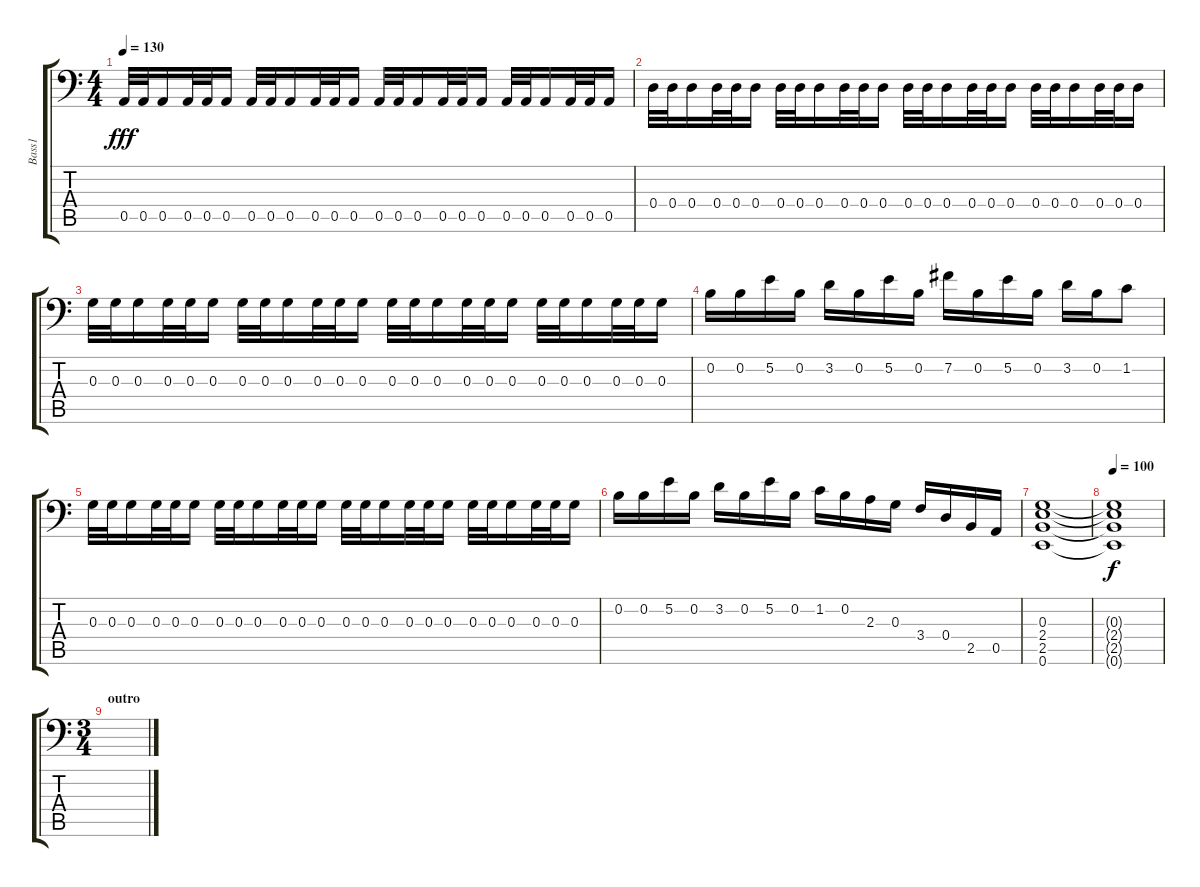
\track ("Bass1" "Bass1") {instrument electricbassfinger}
\staff {score tabs}
\tuning (E3 B2 G2 D2 A1 E1) {hide}
\ts (4 4)
\tempo 130
\clef f4
\ks c
0.5.32{dy fff} 0.5.32 0.5.16 0.5.32 0.5.32 0.5.16 0.5.32 0.5.32 0.5.16 0.5.32 0.5.32 0.5.16 0.5.32 0.5.32 0.5.16 0.5.32 0.5.32 0.5.16 0.5.32 0.5.32 0.5.16 0.5.32 0.5.32 0.5.16 |
0.4.32 0.4.32 0.4.16 0.4.32 0.4.32 0.4.16 0.4.32 0.4.32 0.4.16 0.4.32 0.4.32 0.4.16 0.4.32 0.4.32 0.4.16 0.4.32 0.4.32 0.4.16 0.4.32 0.4.32 0.4.16 0.4.32 0.4.32 0.4.16 |
0.3.32 0.3.32 0.3.16 0.3.32 0.3.32 0.3.16 0.3.32 0.3.32 0.3.16 0.3.32 0.3.32 0.3.16 0.3.32 0.3.32 0.3.16 0.3.32 0.3.32 0.3.16 0.3.32 0.3.32 0.3.16 0.3.32 0.3.32 0.3.16 |
0.2.16 0.2.16 5.2.16 0.2.16 3.2.16 0.2.16 5.2.16 0.2.16 7.2.16 0.2.16 5.2.16 0.2.16 3.2.16 0.2.16 1.2.8 |
0.3.32 0.3.32 0.3.16 0.3.32 0.3.32 0.3.16 0.3.32 0.3.32 0.3.16 0.3.32 0.3.32 0.3.16 0.3.32 0.3.32 0.3.16 0.3.32 0.3.32 0.3.16 0.3.32 0.3.32 0.3.16 0.3.32 0.3.32 0.3.16 |
0.2.16 0.2.16 5.2.16 0.2.16 3.2.16 0.2.16 5.2.16 0.2.16 1.2.16 0.2.16 2.3.16 0.3.16 3.4.16 0.4.16 2.5.16 0.5.16 |
(0.3 2.4 2.5 0.6).1 |
\tempo 100
(0.3{t} 2.4{t} 2.5{t} 0.6{t}).1{dy f volume 0} |
\ts (3 4)
\section ("" "outro")
